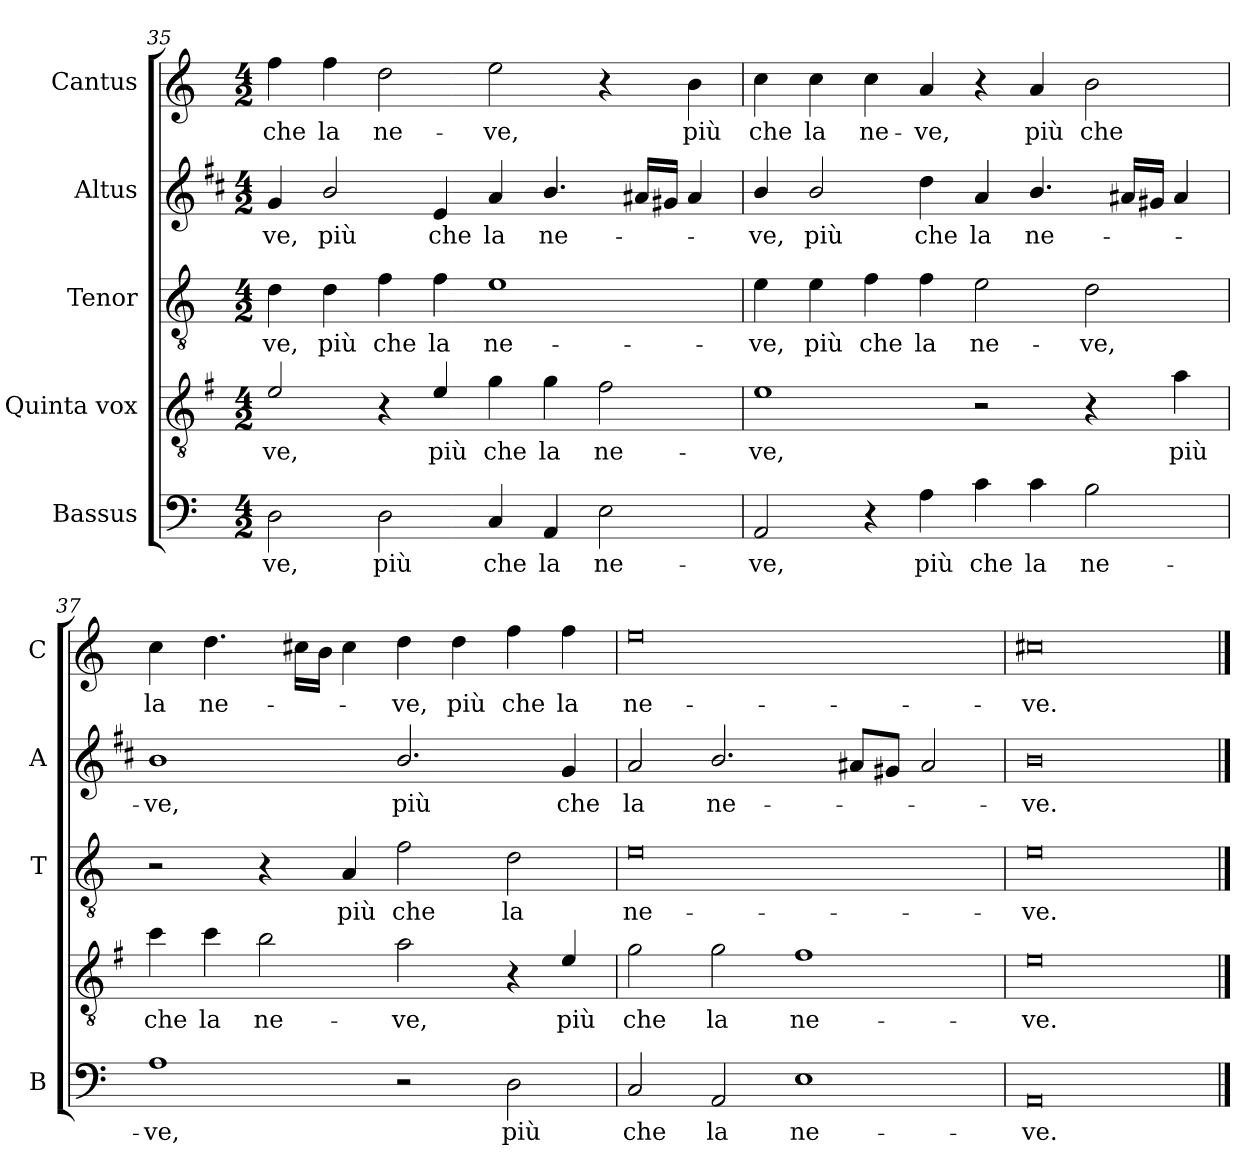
**kern	**text	**kern	**text	**kern	**text	**kern	**text	**kern	**text
*part5	*part5	*part4	*part4	*part3	*part3	*part2	*part2	*part1	*part1
*staff5	*staff5	*staff4	*staff4	*staff3	*staff3	*staff2	*staff2	*staff1	*staff1
*I"Bassus	*	*I"Quinta vox	*	*I"Tenor	*	*I"Altus	*	*I"Cantus	*
*I'B	*	*	*	*I'T	*	*I'A	*	*I'C	*
!!LO:LB:g=z
*clefF4	*	*clefGv2	*	*clefGv2	*	*clefG2	*	*clefG2	*
*	*	*ITrd4c7	*	*	*	*ITrd1c2	*	*	*
*k[]	*	*k[]	*	*k[]	*	*k[]	*	*k[]	*
*C:	*	*C:	*	*C:	*	*C:	*	*C:	*
*M4/2	*	*M4/2	*	*M4/2	*	*M4/2	*	*M4/2	*
=35	=35	=35	=35	=35	=35	=35	=35	=35	=35
!	!LO:LY:b	!	!LO:LY:b	!	!LO:LY:b	!	!LO:LY:b	!	!LO:LY:b
2D\	-ve,	2A/	-ve,	4d\	-ve,	4f/	-ve,	4ff\	che
!	!	!	!	!	!LO:LY:b	!	!LO:LY:b	!	!LO:LY:b
.	.	.	.	4d\	più	2a/	più	4ff\	la
!	!LO:LY:b	!	!	!	!LO:LY:b	!	!	!	!LO:LY:b
2D\	più	4r	.	4f\	che	.	.	2dd\	ne-
!	!	!	!LO:LY:b	!	!LO:LY:b	!	!LO:LY:b	!	!
.	.	4A/	più	4f\	la	4d/	che	.	.
!	!LO:LY:b	!	!LO:LY:b	!	!LO:LY:b	!	!LO:LY:b	!	!LO:LY:b
4C/	che	4c\	che	1e	ne-	4g/	la	2ee\	-ve,
!	!LO:LY:b	!	!LO:LY:b	!	!	!	!LO:LY:b	!	!
4AA/	la	4c\	la	.	.	4.a/	ne-	.	.
!	!LO:LY:b	!	!LO:LY:b	!	!	!	!	!	!
2E\	ne-	2B\	ne-	.	.	.	.	4r	.
.	.	.	.	.	.	16g#X/LL	.	.	.
.	.	.	.	.	.	16f#X/JJ	.	.	.
!	!	!	!	!	!	!	!	!	!LO:LY:b
.	.	.	.	.	.	4g#/	.	4b\	più
=36	=36	=36	=36	=36	=36	=36	=36	=36	=36
!	!LO:LY:b	!	!LO:LY:b	!	!LO:LY:b	!	!LO:LY:b	!	!LO:LY:b
2AA/	-ve,	1A	-ve,	4e\	-ve,	4a/	-ve,	4cc\	che
!	!	!	!	!	!LO:LY:b	!	!LO:LY:b	!	!LO:LY:b
.	.	.	.	4e\	più	2a/	più	4cc\	la
!	!	!	!	!	!LO:LY:b	!	!	!	!LO:LY:b
4r	.	.	.	4f\	che	.	.	4cc\	ne-
!	!LO:LY:b	!	!	!	!LO:LY:b	!	!LO:LY:b	!	!LO:LY:b
4A\	più	.	.	4f\	la	4cc\	che	4a/	-ve,
!	!LO:LY:b	!	!	!	!LO:LY:b	!	!LO:LY:b	!	!
4c\	che	2r	.	2e\	ne-	4g/	la	4r	.
!	!LO:LY:b	!	!	!	!	!	!LO:LY:b	!	!LO:LY:b
4c\	la	.	.	.	.	4.a/	ne-	4a/	più
!	!LO:LY:b	!	!	!	!LO:LY:b	!	!	!	!LO:LY:b
2B\	ne-	4r	.	2d\	-ve,	.	.	2b\	che
.	.	.	.	.	.	16g#X/LL	.	.	.
.	.	.	.	.	.	16f#X/JJ	.	.	.
!	!	!	!LO:LY:b	!	!	!	!	!	!
.	.	4d\	più	.	.	4g#/	.	.	.
=37	=37	=37	=37	=37	=37	=37	=37	=37	=37
!	!LO:LY:b	!	!LO:LY:b	!	!	!	!LO:LY:b	!	!LO:LY:b
1A	-ve,	4f\	che	2r	.	1a	-ve,	4cc\	la
!	!	!	!LO:LY:b	!	!	!	!	!	!LO:LY:b
.	.	4f\	la	.	.	.	.	4.dd\	ne-
!	!	!	!LO:LY:b	!	!	!	!	!	!
.	.	2e\	ne-	4r	.	.	.	.	.
.	.	.	.	.	.	.	.	16cc#X\LL	.
.	.	.	.	.	.	.	.	16b\JJ	.
!	!	!	!	!	!LO:LY:b	!	!	!	!
.	.	.	.	4A/	più	.	.	4cc#\	.
!	!	!	!LO:LY:b	!	!LO:LY:b	!	!LO:LY:b	!	!LO:LY:b
2r	.	2d\	-ve,	2f\	che	2.a/	più	4dd\	-ve,
!	!	!	!	!	!	!	!	!	!LO:LY:b
.	.	.	.	.	.	.	.	4dd\	più
!	!LO:LY:b	!	!	!	!LO:LY:b	!	!	!	!LO:LY:b
2D\	più	4r	.	2d\	la	.	.	4ff\	che
!	!	!	!LO:LY:b	!	!	!	!LO:LY:b	!	!LO:LY:b
.	.	4A/	più	.	.	4f/	che	4ff\	la
=38	=38	=38	=38	=38	=38	=38	=38	=38	=38
!	!LO:LY:b	!	!LO:LY:b	!	!LO:LY:b	!	!LO:LY:b	!	!LO:LY:b
2C/	che	2c\	che	0e	ne-	2g/	la	0ee	ne-
!	!LO:LY:b	!	!LO:LY:b	!	!	!	!LO:LY:b	!	!
2AA/	la	2c\	la	.	.	2.a/	ne-	.	.
!	!LO:LY:b	!	!LO:LY:b	!	!	!	!	!	!
1E	ne-	1B	ne-	.	.	.	.	.	.
.	.	.	.	.	.	8g#X/L	.	.	.
.	.	.	.	.	.	8f#X/J	.	.	.
.	.	.	.	.	.	2g#/	.	.	.
=39	=39	=39	=39	=39	=39	=39	=39	=39	=39
!	!LO:LY:b	!	!LO:LY:b	!	!LO:LY:b	!	!LO:LY:b	!	!LO:LY:b
0AA	-ve.	0A	-ve.	0e	-ve.	0a	-ve.	0cc#X	-ve.
==	==	==	==	==	==	==	==	==	==
*-	*-	*-	*-	*-	*-	*-	*-	*-	*-
